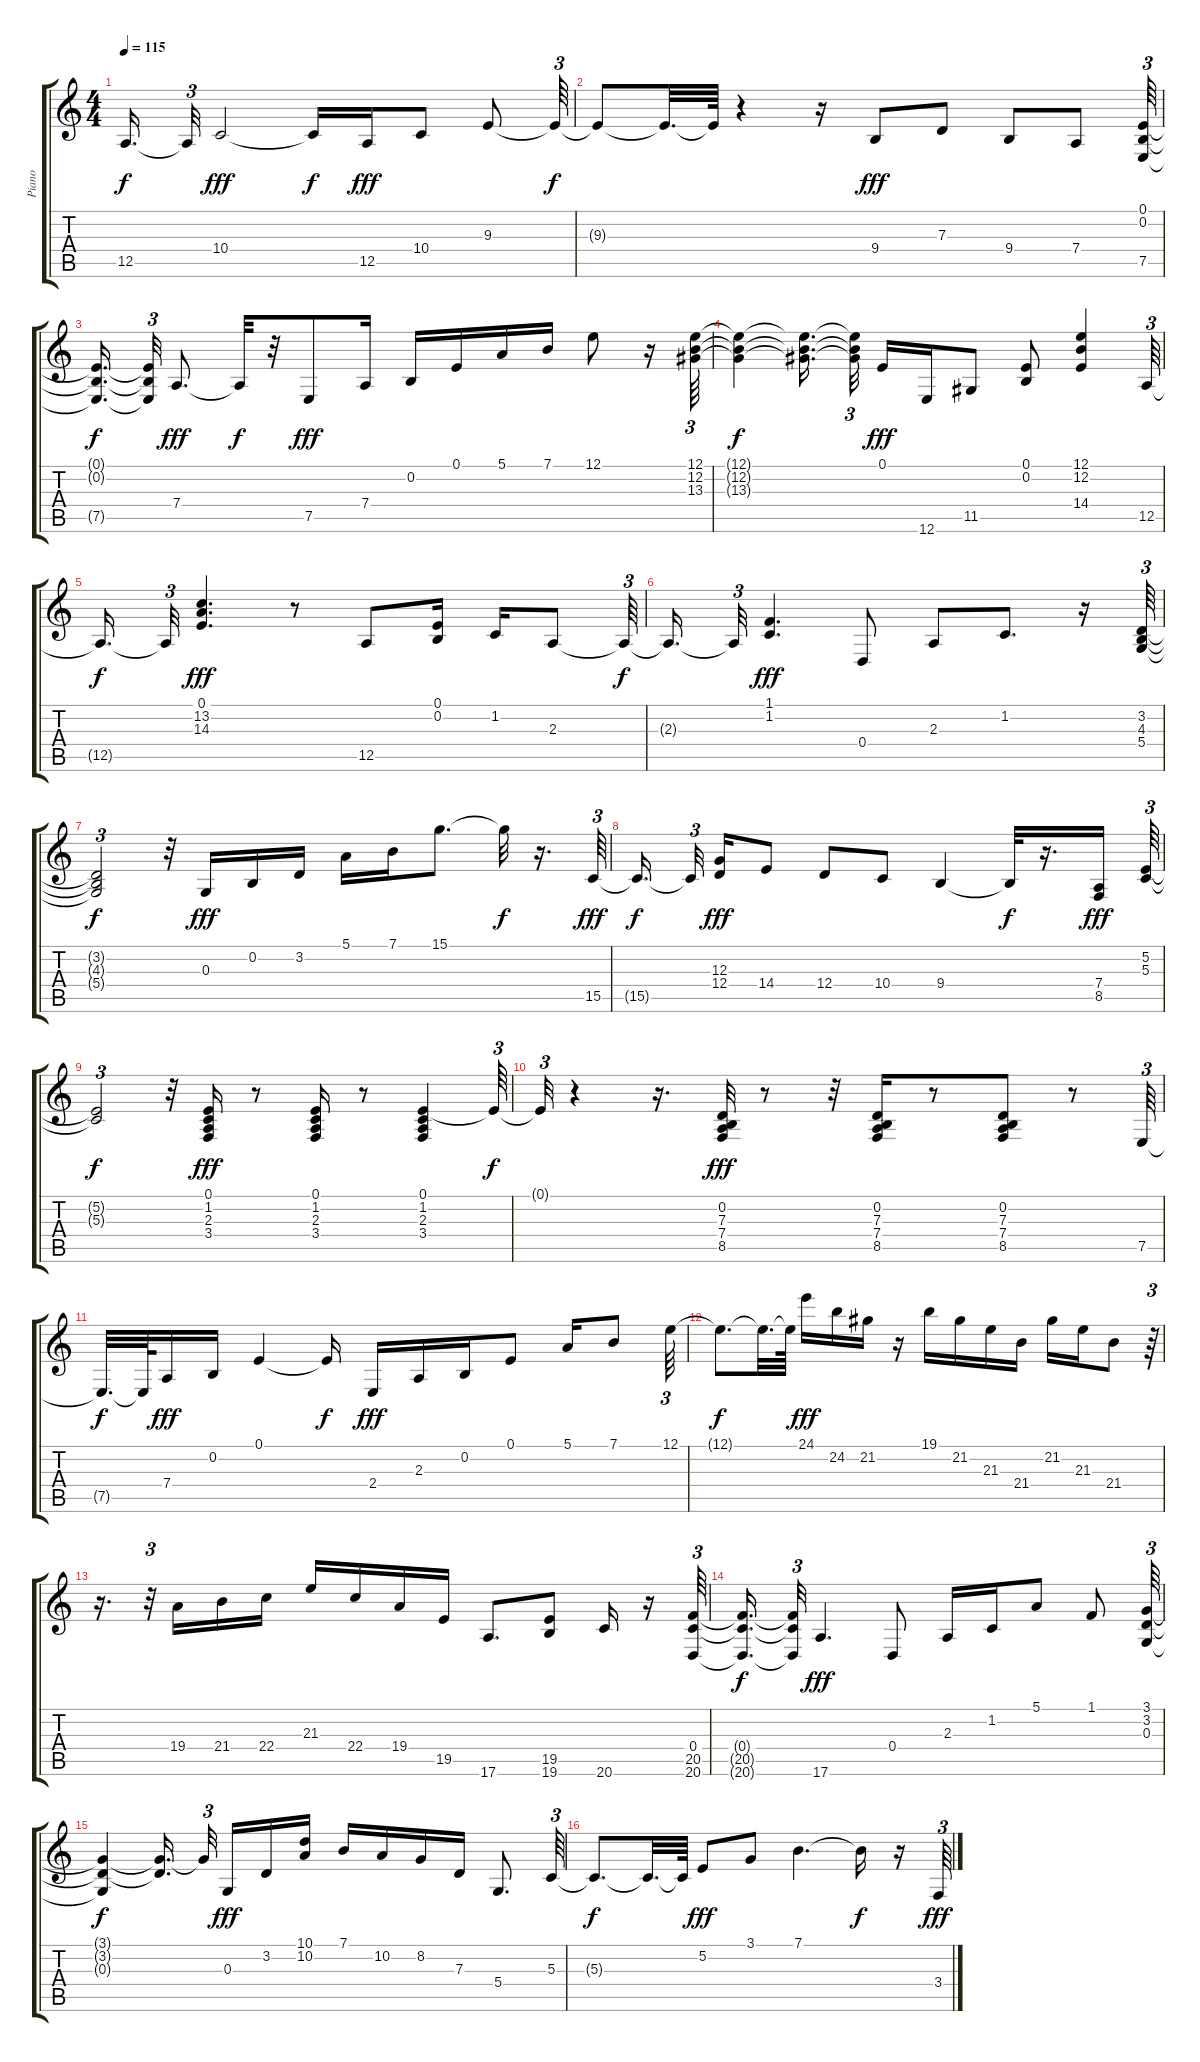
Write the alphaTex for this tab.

\track ("Piano" "Piano") {instrument acousticgrandpiano}
\staff {score tabs}
\tuning (E4 B3 G3 D3 A2 E2) {hide}
\ts (4 4)
\tempo 115
\clef g2
\ks c
12.5{t}.16{d dy f} 12.5{t}.32{tu (3 2)} 10.4.2{dy fff} 10.4{t}.16{dy f} 12.5.16{dy fff} 10.4.8 9.3.8 9.3{t}.64{tu (3 2) dy f} |
9.3{t}.8 9.3{t}.32{d} 9.3{t}.64 r.4 r.16 9.4.8{dy fff} 7.3.8 9.4.8 7.4.8 (0.1 0.2 7.5).64{tu (3 2)} |
(0.1{t} 0.2{t} 7.5{t}).16{d dy f} (0.1{t} 0.2{t} 7.5{t}).32{tu (3 2)} 7.4.8{d dy fff} 7.4{t}.32{dy f} r.32 7.5.8{dy fff} 7.4.16 0.2.16 0.1.16 5.1.16 7.1.16 12.1.8 r.16 (12.1 12.2 13.3).64{tu (3 2)} |
(12.1{t} 12.2{t} 13.3{t}).4{dy f} (12.1{t} 12.2{t} 13.3{t}).16{d} (12.1{t} 12.2{t} 13.3{t}).32{tu (3 2)} 0.1.16{dy fff} 12.6.16 11.5.8 (0.1 0.2).8 (12.1 12.2 14.4).4 12.5.64{tu (3 2)} |
12.5{t}.16{d dy f} 12.5{t}.32{tu (3 2)} (0.1 13.2 14.3).4{d dy fff} r.8 12.5.8 (0.1 0.2).16 1.2.16 2.3.8 2.3{t}.64{tu (3 2) dy f} |
2.3{t}.16{d} 2.3{t}.32{tu (3 2)} (1.1 1.2).4{d dy fff} 0.4.8 2.3.8 1.2.8{d} r.16 (3.2 4.3 5.4).64{tu (3 2)} |
(3.2{t} 4.3{t} 5.4{t}).2{tu (3 2) dy f} r.32 0.3.16{dy fff} 0.2.16 3.2.16 5.1.16 7.1.16 15.1.8{d} 15.1{t}.32{dy f} r.16{d} 15.5.64{tu (3 2) dy fff} |
15.5{t}.16{d dy f} 15.5{t}.32{tu (3 2)} (12.3 12.4).16{dy fff} 14.4.8 12.4.8 10.4.8 9.4.4 9.4{t}.32{dy f} r.16{d} (7.4 8.5).16{dy fff} (5.2 5.3).64{tu (3 2)} |
(5.2{t} 5.3{t}).2{tu (3 2) dy f} r.32 (0.1 1.2 2.3 3.4).16{dy fff} r.8 (0.1 1.2 2.3 3.4).16 r.8 (0.1 1.2 2.3 3.4).4 0.1{t}.64{tu (3 2) dy f} |
0.1{t}.32{tu (3 2)} r.4 r.16{d} (0.2 7.3 7.4 8.5).32{dy fff} r.8 r.32 (0.2 7.3 7.4 8.5).16 r.8 (0.2 7.3 7.4 8.5).8 r.8 7.5.64{tu (3 2)} |
7.5{t}.32{d dy f} 7.5{t}.64 7.4.16{dy fff} 0.2.16 0.1.4 0.1{t}.16{dy f} 2.4.16{dy fff} 2.3.16 0.2.16 0.1.8 5.1.16 7.1.8 12.1.64{tu (3 2)} |
12.1{t}.8{d dy f} 12.1{t}.32{d} 12.1{t}.64 24.1.16{dy fff} 24.2.16 21.2.16 r.16 19.1.16 21.2.16 21.3.16 21.4.16 21.2.16 21.3.16 21.4.8 r.64{tu (3 2)} |
r.16{d} r.32{tu (3 2)} 19.4.16 21.4.16 22.4.16 21.3.16 22.4.16 19.4.16 19.5.16 17.6.8{d} (19.5 19.6).8 20.6.16 r.16 (0.4 20.5 20.6).64{tu (3 2)} |
(0.4{t} 20.5{t} 20.6{t}).16{d dy f} (0.4{t} 20.5{t} 20.6{t}).32{tu (3 2)} 17.6.4{d dy fff} 0.4.8 2.3.16 1.2.16 5.1.8 1.1.8 (3.1 3.2 0.3).64{tu (3 2)} |
(3.1{t} 3.2{t} 0.3{t}).4{dy f} (3.1{t} 3.2{t}).16{d} 3.1{t}.32{tu (3 2)} 0.3.16{dy fff} 3.2.16 (10.1 10.2).16 7.1.16 10.2.16 8.2.16 7.3.16 5.4.8{d} 5.3.64{tu (3 2)} |
5.3{t}.8{d dy f} 5.3{t}.32{d} 5.3{t}.64 5.2.8{dy fff} 3.1.8 7.1.4{d} 7.1{t}.16{dy f} r.16 3.4.64{tu (3 2) dy fff}
